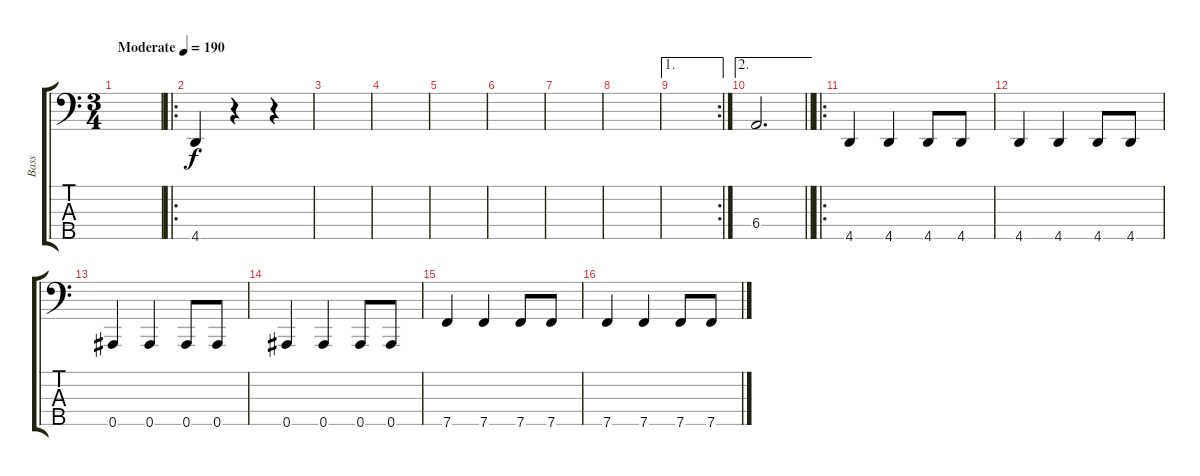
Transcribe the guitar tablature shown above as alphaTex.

\track ("Bass" "Bass") {instrument electricbasspick}
\staff {score tabs}
\tuning (Gb2 Db2 Ab1 Eb1 Bb0) {hide}
\ts (3 4)
\tempo (190 "Moderate")
\clef f4
\ks c
|
\ro
4.5.4 r.4 r.4 |
|
|
|
|
|
|
\ae 1
\rc 2
|
\ae 2
\barLineRight lightlight
6.4.2{d} |
\ro
4.5.4 4.5.4 4.5.8 4.5.8 |
4.5.4 4.5.4 4.5.8 4.5.8 |
0.5.4 0.5.4 0.5.8 0.5.8 |
0.5.4 0.5.4 0.5.8 0.5.8 |
7.5.4 7.5.4 7.5.8 7.5.8 |
7.5.4 7.5.4 7.5.8 7.5.8
